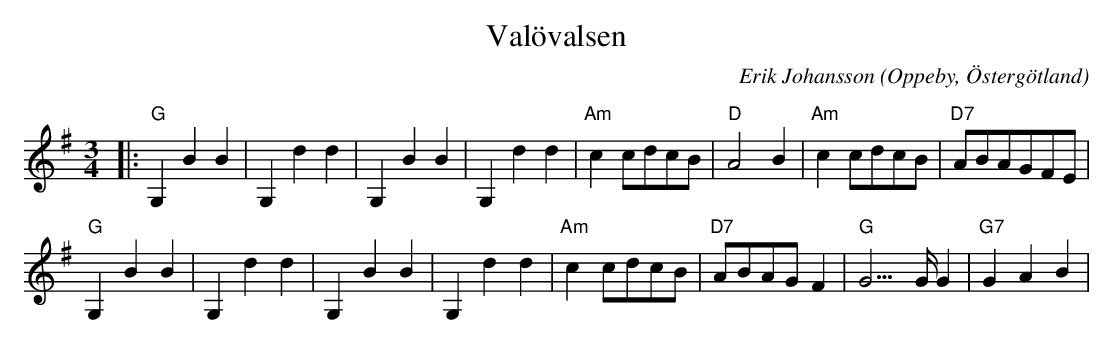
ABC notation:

X:1
T:Valövalsen
C:Erik Johansson
O:Oppeby, Östergötland
Q:140
M:3/4
L:1/8
K:G
|:"G"G,2B2B2|G,2d2d2 |G,2B2B2|G,2d2d2 |"Am" c2 cdcB| "D" A4 B2 | "Am" c2 cdcB |"D7" ABAGFE |
"G"G,2B2B2|G,2d2d2 |G,2B2B2|G,2d2d2 |"Am" c2 cdcB| "D7" ABAGF2 | "G" G3>G G2 |"G7" G2A2B2 |
